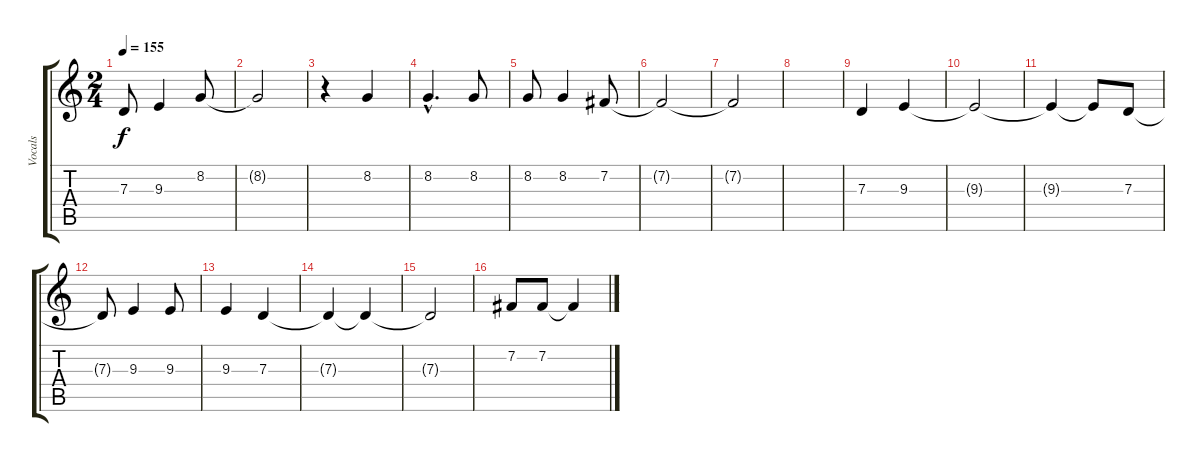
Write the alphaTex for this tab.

\track ("Vocals" "Vocals") {instrument altosax}
\staff {score tabs}
\tuning (E4 B3 G3 D3 A2 E2) {hide}
\ts (2 4)
\tempo 155
\clef g2
\ks c
7.3.8{dy f} 9.3.4 8.2.8 |
8.2{t}.2 |
r.4 8.2.4 |
8.2{hac}.4{d} 8.2.8 |
8.2.8 8.2.4 7.2.8 |
7.2{t}.2 |
7.2{t}.2 |
|
7.3.4 9.3.4 |
9.3{t}.2 |
9.3{t}.4 9.3{t}.8 7.3.8 |
7.3{t}.8 9.3.4 9.3.8 |
9.3.4 7.3.4 |
7.3{t}.4 7.3{t}.4 |
7.3{t}.2 |
7.2.8 7.2.8 7.2{t}.4
